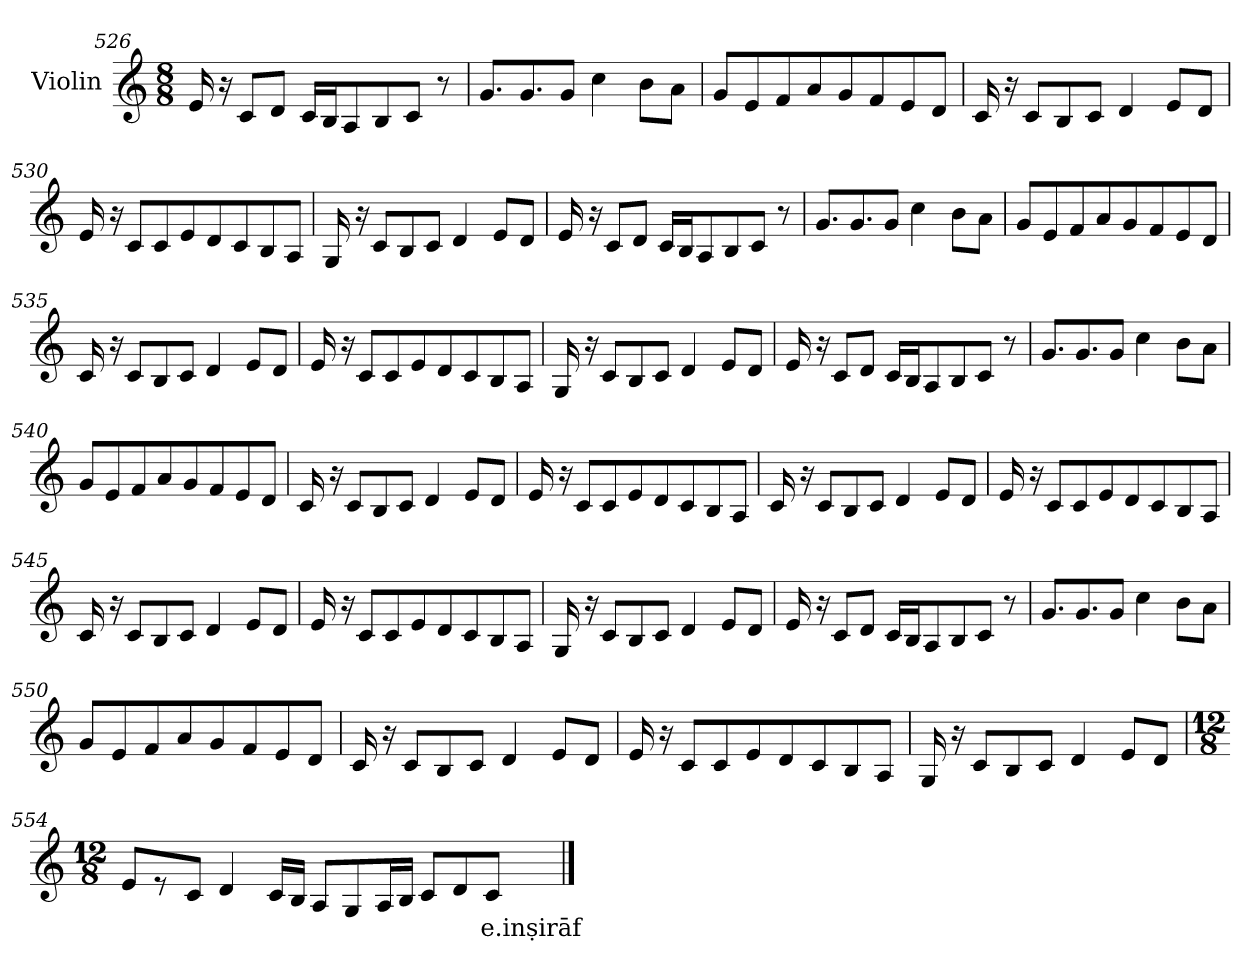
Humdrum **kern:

**kern	**text
*part1	*part1
*staff1	*staff1
*I"Violin	*
!!LO:LB:g=z
*clefG2	*
*k[]	*
*M8/8	*
=526	=526
16e/	.
16r	.
8c/L	.
8d/J	.
16c/LL	.
16B/J	.
8A/	.
8B/	.
8c/J	.
8r	.
=527	=527
8.g/L	.
8.g/	.
8g/J	.
4cc\	.
8b\L	.
8a\J	.
=528	=528
8g/L	.
8e/	.
8f/	.
8a/	.
8g/	.
8f/	.
8e/	.
8d/J	.
=529	=529
16c/	.
16r	.
8c/L	.
8B/	.
8c/J	.
4d/	.
8e/L	.
8d/J	.
!!LO:LB:g=z
=530	=530
16e/	.
16r	.
8c/L	.
8c/	.
8e/	.
8d/	.
8c/	.
8B/	.
8A/J	.
=531	=531
16G/	.
16r	.
8c/L	.
8B/	.
8c/J	.
4d/	.
8e/L	.
8d/J	.
=532	=532
16e/	.
16r	.
8c/L	.
8d/J	.
16c/LL	.
16B/J	.
8A/	.
8B/	.
8c/J	.
8r	.
!!LO:LB:g=z
=533	=533
8.g/L	.
8.g/	.
8g/J	.
4cc\	.
8b\L	.
8a\J	.
=534	=534
8g/L	.
8e/	.
8f/	.
8a/	.
8g/	.
8f/	.
8e/	.
8d/J	.
=535	=535
16c/	.
16r	.
8c/L	.
8B/	.
8c/J	.
4d/	.
8e/L	.
8d/J	.
=536	=536
16e/	.
16r	.
8c/L	.
8c/	.
8e/	.
8d/	.
8c/	.
8B/	.
8A/J	.
!!LO:LB:g=z
=537	=537
16G/	.
16r	.
8c/L	.
8B/	.
8c/J	.
4d/	.
8e/L	.
8d/J	.
=538	=538
16e/	.
16r	.
8c/L	.
8d/J	.
16c/LL	.
16B/J	.
8A/	.
8B/	.
8c/J	.
8r	.
=539	=539
8.g/L	.
8.g/	.
8g/J	.
4cc\	.
8b\L	.
8a\J	.
=540	=540
8g/L	.
8e/	.
8f/	.
8a/	.
8g/	.
8f/	.
8e/	.
8d/J	.
!!LO:LB:g=z
=541	=541
16c/	.
16r	.
8c/L	.
8B/	.
8c/J	.
4d/	.
8e/L	.
8d/J	.
=542	=542
16e/	.
16r	.
8c/L	.
8c/	.
8e/	.
8d/	.
8c/	.
8B/	.
8A/J	.
=543	=543
16c/	.
16r	.
8c/L	.
8B/	.
8c/J	.
4d/	.
8e/L	.
8d/J	.
!!LO:PB:g=z
=544	=544
16e/	.
16r	.
8c/L	.
8c/	.
8e/	.
8d/	.
8c/	.
8B/	.
8A/J	.
=545	=545
16c/	.
16r	.
8c/L	.
8B/	.
8c/J	.
4d/	.
8e/L	.
8d/J	.
=546	=546
16e/	.
16r	.
8c/L	.
8c/	.
8e/	.
8d/	.
8c/	.
8B/	.
8A/J	.
!!LO:LB:g=z
=547	=547
16G/	.
16r	.
8c/L	.
8B/	.
8c/J	.
4d/	.
8e/L	.
8d/J	.
=548	=548
16e/	.
16r	.
8c/L	.
8d/J	.
16c/LL	.
16B/J	.
8A/	.
8B/	.
8c/J	.
8r	.
=549	=549
8.g/L	.
8.g/	.
8g/J	.
4cc\	.
8b\L	.
8a\J	.
=550	=550
8g/L	.
8e/	.
8f/	.
8a/	.
8g/	.
8f/	.
8e/	.
8d/J	.
!!LO:LB:g=z
=551	=551
16c/	.
16r	.
8c/L	.
8B/	.
8c/J	.
4d/	.
8e/L	.
8d/J	.
=552	=552
16e/	.
16r	.
8c/L	.
8c/	.
8e/	.
8d/	.
8c/	.
8B/	.
8A/J	.
=553	=553
16G/	.
16r	.
8c/L	.
8B/	.
8c/J	.
4d/	.
8e/L	.
8d/J	.
!!LO:LB:g=z
=554	=554
*M12/8	*
*MM40	*
8e/L	.
8r	.
8c/J	.
4d/	.
16c/LL	.
16B/JJ	.
8A/L	.
8G/	.
16A/L	.
16B/JJ	.
8c/L	.
8d/	.
!	!LO:LY:b
8c/J	e.inṣirāf
==	==
*-	*-
